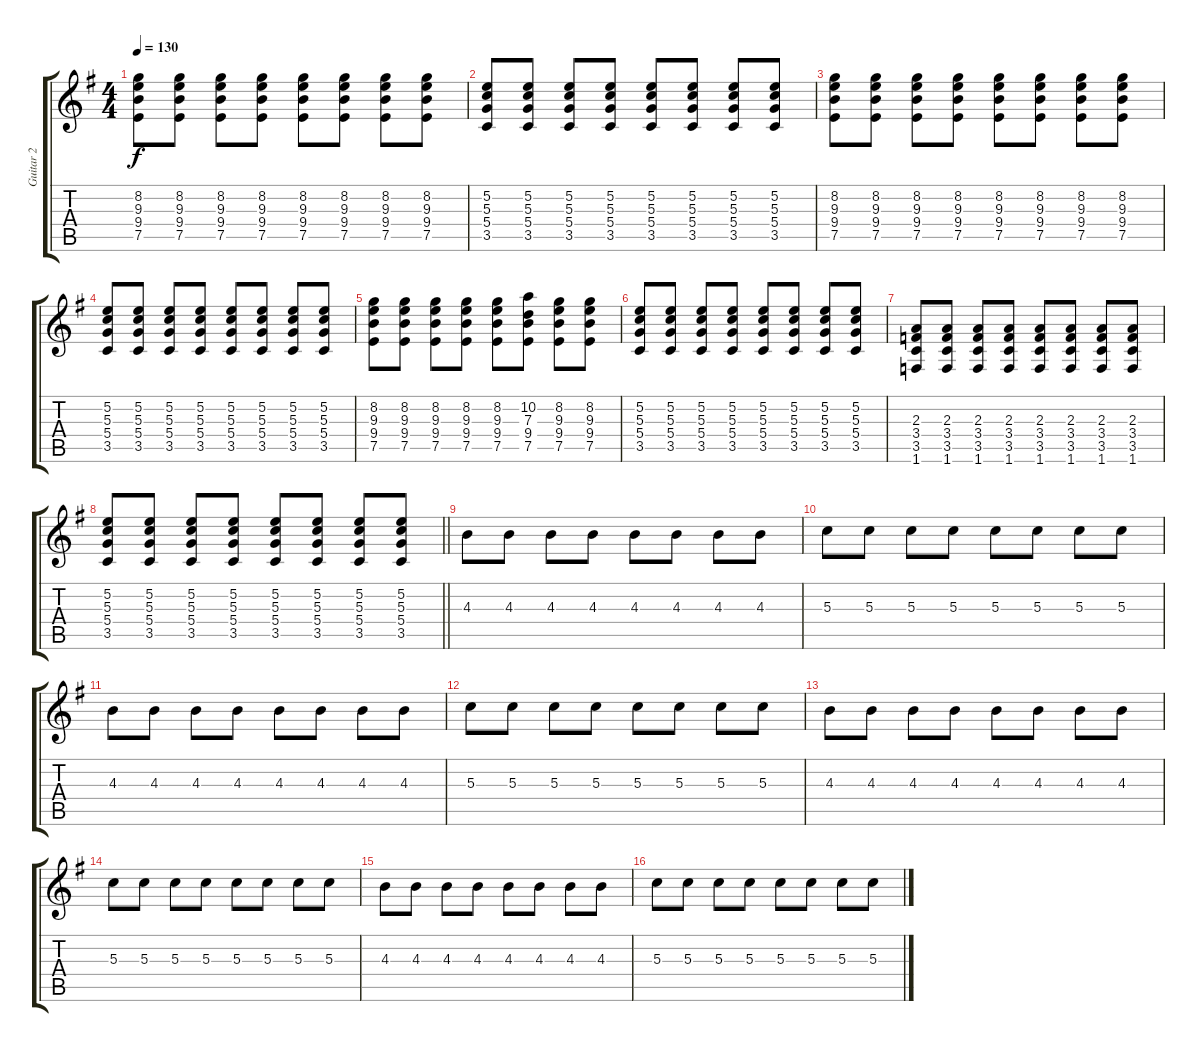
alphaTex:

\track ("Guitar 2" "Guitar 2") {instrument distortionguitar}
\staff {score tabs}
\tuning (E4 B3 G3 D3 A2 E2) {hide}
\ts (4 4)
\tempo 130
\clef g2
\ks g
(8.2 9.3 9.4 7.5).8{dy f} (8.2 9.3 9.4 7.5).8 (8.2 9.3 9.4 7.5).8 (8.2 9.3 9.4 7.5).8 (8.2 9.3 9.4 7.5).8 (8.2 9.3 9.4 7.5).8 (8.2 9.3 9.4 7.5).8 (8.2 9.3 9.4 7.5).8 |
(5.2 5.3 5.4 3.5).8 (5.2 5.3 5.4 3.5).8 (5.2 5.3 5.4 3.5).8 (5.2 5.3 5.4 3.5).8 (5.2 5.3 5.4 3.5).8 (5.2 5.3 5.4 3.5).8 (5.2 5.3 5.4 3.5).8 (5.2 5.3 5.4 3.5).8 |
(8.2 9.3 9.4 7.5).8 (8.2 9.3 9.4 7.5).8 (8.2 9.3 9.4 7.5).8 (8.2 9.3 9.4 7.5).8 (8.2 9.3 9.4 7.5).8 (8.2 9.3 9.4 7.5).8 (8.2 9.3 9.4 7.5).8 (8.2 9.3 9.4 7.5).8 |
(5.2 5.3 5.4 3.5).8 (5.2 5.3 5.4 3.5).8 (5.2 5.3 5.4 3.5).8 (5.2 5.3 5.4 3.5).8 (5.2 5.3 5.4 3.5).8 (5.2 5.3 5.4 3.5).8 (5.2 5.3 5.4 3.5).8 (5.2 5.3 5.4 3.5).8 |
(8.2 9.3 9.4 7.5).8 (8.2 9.3 9.4 7.5).8 (8.2 9.3 9.4 7.5).8 (8.2 9.3 9.4 7.5).8 (8.2 9.3 9.4 7.5).8 (10.2 7.3 9.4 7.5).8 (8.2 9.3 9.4 7.5).8 (8.2 9.3 9.4 7.5).8 |
(5.2 5.3 5.4 3.5).8 (5.2 5.3 5.4 3.5).8 (5.2 5.3 5.4 3.5).8 (5.2 5.3 5.4 3.5).8 (5.2 5.3 5.4 3.5).8 (5.2 5.3 5.4 3.5).8 (5.2 5.3 5.4 3.5).8 (5.2 5.3 5.4 3.5).8 |
(2.3 3.4 3.5 1.6).8 (2.3 3.4 3.5 1.6).8 (2.3 3.4 3.5 1.6).8 (2.3 3.4 3.5 1.6).8 (2.3 3.4 3.5 1.6).8 (2.3 3.4 3.5 1.6).8 (2.3 3.4 3.5 1.6).8 (2.3 3.4 3.5 1.6).8 |
\barLineRight lightlight
(5.2 5.3 5.4 3.5).8 (5.2 5.3 5.4 3.5).8 (5.2 5.3 5.4 3.5).8 (5.2 5.3 5.4 3.5).8 (5.2 5.3 5.4 3.5).8 (5.2 5.3 5.4 3.5).8 (5.2 5.3 5.4 3.5).8 (5.2 5.3 5.4 3.5).8 |
4.3.8 4.3.8 4.3.8 4.3.8 4.3.8 4.3.8 4.3.8 4.3.8 |
5.3.8 5.3.8 5.3.8 5.3.8 5.3.8 5.3.8 5.3.8 5.3.8 |
4.3.8 4.3.8 4.3.8 4.3.8 4.3.8 4.3.8 4.3.8 4.3.8 |
5.3.8 5.3.8 5.3.8 5.3.8 5.3.8 5.3.8 5.3.8 5.3.8 |
4.3.8 4.3.8 4.3.8 4.3.8 4.3.8 4.3.8 4.3.8 4.3.8 |
5.3.8 5.3.8 5.3.8 5.3.8 5.3.8 5.3.8 5.3.8 5.3.8 |
4.3.8 4.3.8 4.3.8 4.3.8 4.3.8 4.3.8 4.3.8 4.3.8 |
5.3.8 5.3.8 5.3.8 5.3.8 5.3.8 5.3.8 5.3.8 5.3.8
